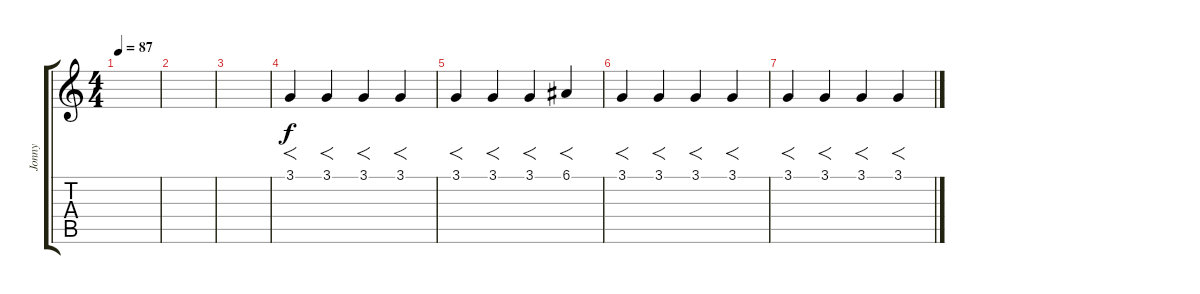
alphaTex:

\track ("Jonny" "Jonny") {instrument synthstrings2}
\staff {score tabs}
\tuning (E4 B3 G3 D3 A2 D2) {hide}
\ts (4 4)
\tempo 87
\clef g2
\ks c
|
|
|
3.1.4{f} 3.1.4{f} 3.1.4{f} 3.1.4{f} |
3.1.4{f} 3.1.4{f} 3.1.4{f} 6.1.4{f} |
3.1.4{f} 3.1.4{f} 3.1.4{f} 3.1.4{f} |
3.1.4{f} 3.1.4{f} 3.1.4{f} 3.1.4{f}
